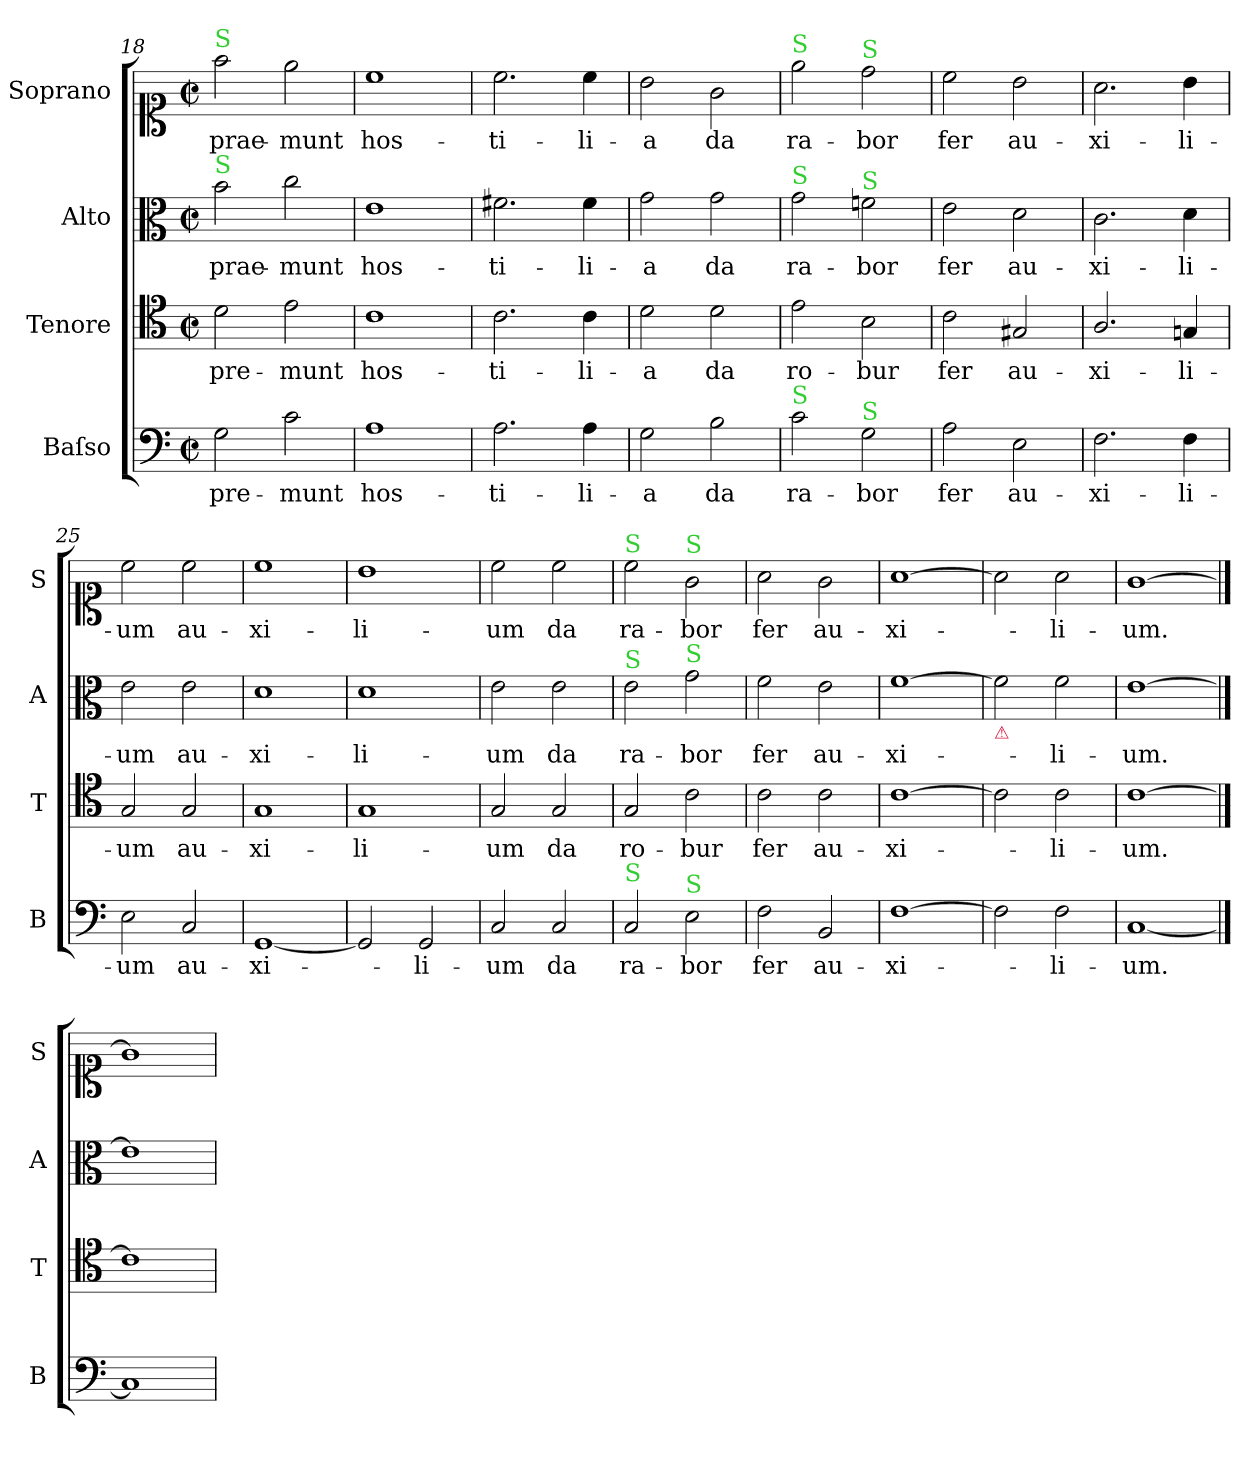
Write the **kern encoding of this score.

**kern	**text	**kern	**text	**kern	**text	**kern	**text
*part4	*part4	*part3	*part3	*part2	*part2	*part1	*part1
*staff4	*staff4	*staff3	*staff3	*staff2	*staff2	*staff1	*staff1
*I"Baſso	*	*I"Tenore	*	*I"Alto	*	*I"Soprano	*
*I'B	*	*I'T	*	*I'A	*	*I'S	*
*clefF4	*	*clefC4	*	*clefC3	*	*clefC1	*
*k[]	*	*k[]	*	*k[]	*	*k[]	*
*M2/2	*	*M2/2	*	*M2/2	*	*M2/2	*
*met(c|)	*	*met(c|)	*	*met(c|)	*	*met(c|)	*
=18	=18	=18	=18	=18	=18	=18	=18
!	!	!	!	!	!	!LO:TX:a:color=limegreen:t=S	!
!	!	!	!	!LO:TX:a:color=limegreen:t=S	!	!	!
2G\	pre-	2d\	pre-	2b\	prae-	2ff\	prae-
2c\	-munt	2e\	-munt	2cc\	-munt	2ee\	-munt
=19	=19	=19	=19	=19	=19	=19	=19
1A	hos-	1c	hos-	1e	hos-	1cc	hos-
=20	=20	=20	=20	=20	=20	=20	=20
2.A\	-ti-	2.c\	-ti-	2.f#X\	-ti-	2.cc\	-ti-
4A\	-li-	4c\	-li-	4f#\	-li-	4cc\	-li-
=21	=21	=21	=21	=21	=21	=21	=21
2G\	-a	2d\	-a	2g\	-a	2b\	-a
2B\	da	2d\	da	2g\	da	2g\	da
=22	=22	=22	=22	=22	=22	=22	=22
!	!	!	!	!	!	!LO:TX:a:color=limegreen:t=S	!
!	!	!	!	!LO:TX:a:color=limegreen:t=S	!	!	!
!LO:TX:a:color=limegreen:t=S	!	!	!	!	!	!	!
2c\	ra-	2e\	ro-	2g\	ra-	2ee\	ra-
!	!	!	!	!	!	!LO:TX:a:color=limegreen:t=S	!
!	!	!	!	!LO:TX:a:color=limegreen:t=S	!	!	!
!LO:TX:a:color=limegreen:t=S	!	!	!	!	!	!	!
2G\	-bor	2B\	-bur	2fn\	-bor	2dd\	-bor
=23	=23	=23	=23	=23	=23	=23	=23
2A\	fer	2c\	fer	2e\	fer	2cc\	fer
2E\	au-	2G#X/	au-	2d\	au-	2b\	au-
=24	=24	=24	=24	=24	=24	=24	=24
2.F\	-xi-	2.A/	-xi-	2.c\	-xi-	2.a\	-xi-
4F\	-li-	4Gn/	-li-	4d\	-li-	4b\	-li-
=25	=25	=25	=25	=25	=25	=25	=25
2E\	-um	2G/	-um	2e\	-um	2cc\	-um
2C/	au-	2G/	au-	2e\	au-	2cc\	au-
=26	=26	=26	=26	=26	=26	=26	=26
[1GG	-xi-	1G	-xi-	1d	-xi-	1cc	-xi-
=27	=27	=27	=27	=27	=27	=27	=27
2GG/]	.	1G	-li-	1d	-li-	1b	-li-
2GG/	-li-	.	.	.	.	.	.
=28	=28	=28	=28	=28	=28	=28	=28
2C/	-um	2G/	-um	2e\	-um	2cc\	-um
2C/	da	2G/	da	2e\	da	2cc\	da
=29	=29	=29	=29	=29	=29	=29	=29
!	!	!	!	!	!	!LO:TX:a:color=limegreen:t=S	!
!	!	!	!	!LO:TX:a:color=limegreen:t=S	!	!	!
!LO:TX:a:color=limegreen:t=S	!	!	!	!	!	!	!
2C/	ra-	2G/	ro-	2e\	ra-	2cc\	ra-
!	!	!	!	!	!	!LO:TX:a:color=limegreen:t=S	!
!	!	!	!	!LO:TX:a:color=limegreen:t=S	!	!	!
!LO:TX:a:color=limegreen:t=S	!	!	!	!	!	!	!
2E\	-bor	2c\	-bur	2g\	-bor	2g\	-bor
=30	=30	=30	=30	=30	=30	=30	=30
2F\	fer	2c\	fer	2f\	fer	2a\	fer
2BB/	au-	2c\	au-	2e\	au-	2g\	au-
=31	=31	=31	=31	=31	=31	=31	=31
[1F	-xi-	[1c	-xi-	[1f	-xi-	[1a	-xi-
=32	=32	=32	=32	=32	=32	=32	=32
!	!	!	!	!LO:TX:b:color=crimson:t=⚠	!	!	!
2F\]	.	2c\]	.	2f\]	.	2a\]	.
2F\	-li-	2c\	-li-	2f\	-li-	2a\	-li-
=33	=33	=33	=33	=33	=33	=33	=33
[1C	-um.	[1c	-um.	[1e	-um.	[1g	-um.
==34	==34	==34	==34	==34	==34	==34	==34
1C]	.	1c]	.	1e]	.	1g]	.
=	=	=	=	=	=	=	=
*-	*-	*-	*-	*-	*-	*-	*-
